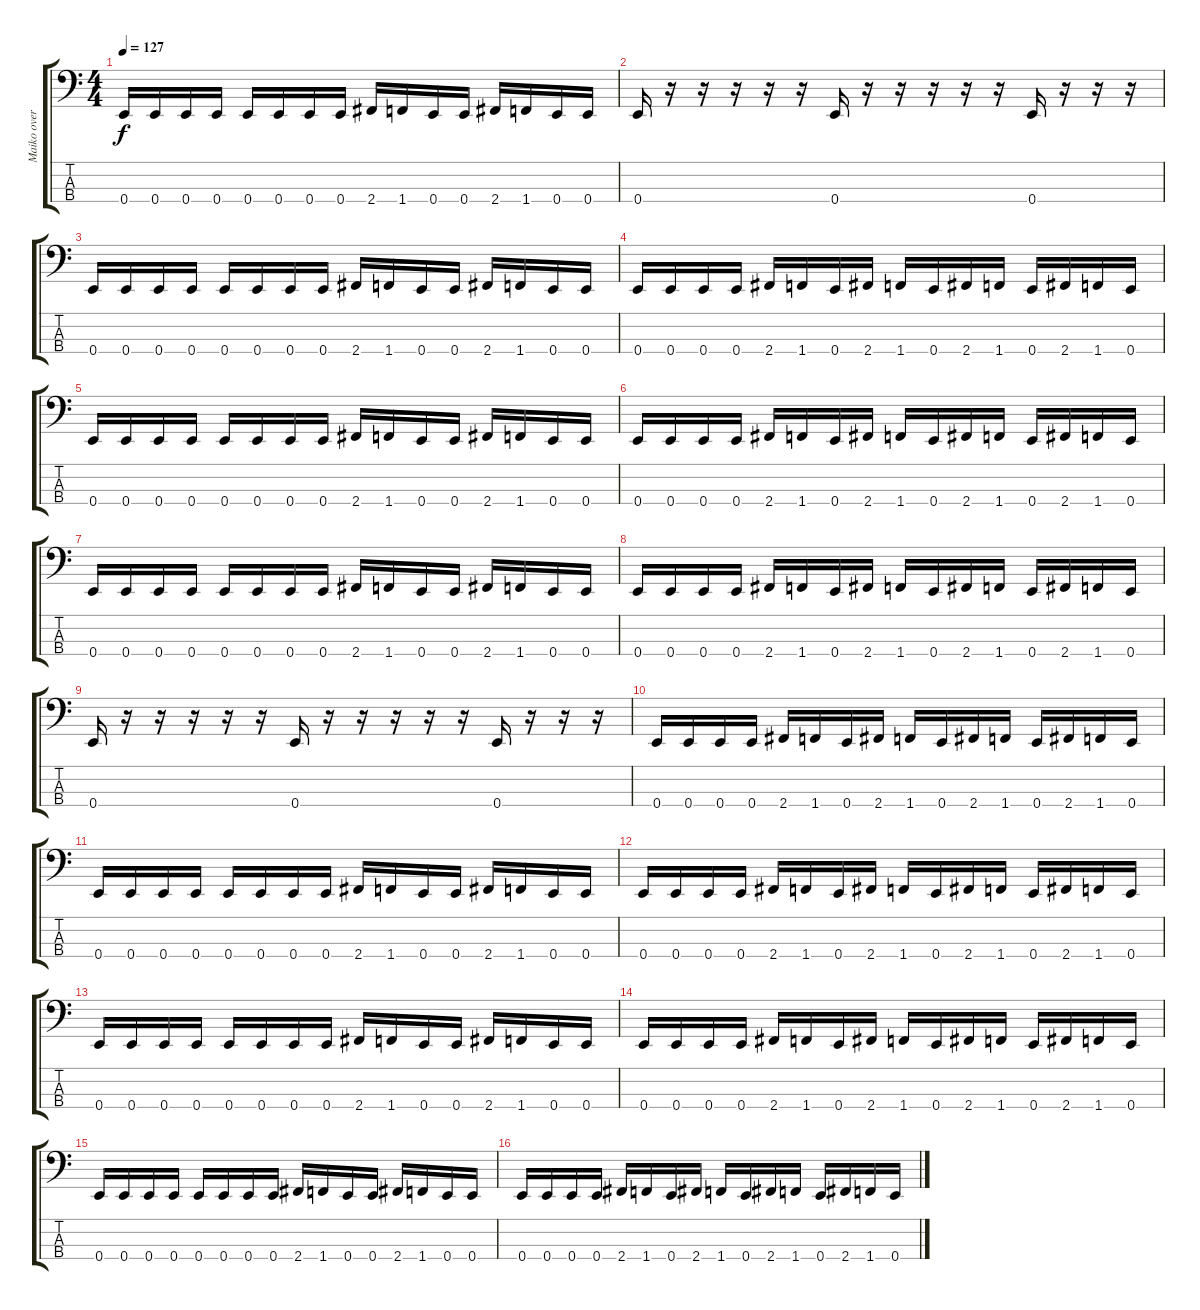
\track ("Maiko overdub" "Maiko over") {instrument slapbass2}
\staff {score tabs}
\tuning (G2 D2 A1 E1) {hide}
\ts (4 4)
\tempo 127
\clef f4
\ks c
0.4.16{dy f} 0.4.16 0.4.16 0.4.16 0.4.16 0.4.16 0.4.16 0.4.16 2.4.16 1.4.16 0.4.16 0.4.16 2.4.16 1.4.16 0.4.16 0.4.16 |
0.4.16 r.16 r.16 r.16 r.16 r.16 0.4.16 r.16 r.16 r.16 r.16 r.16 0.4.16 r.16 r.16 r.16 |
0.4.16 0.4.16 0.4.16 0.4.16 0.4.16 0.4.16 0.4.16 0.4.16 2.4.16 1.4.16 0.4.16 0.4.16 2.4.16 1.4.16 0.4.16 0.4.16 |
0.4.16 0.4.16 0.4.16 0.4.16 2.4.16 1.4.16 0.4.16 2.4.16 1.4.16 0.4.16 2.4.16 1.4.16 0.4.16 2.4.16 1.4.16 0.4.16 |
0.4.16 0.4.16 0.4.16 0.4.16 0.4.16 0.4.16 0.4.16 0.4.16 2.4.16 1.4.16 0.4.16 0.4.16 2.4.16 1.4.16 0.4.16 0.4.16 |
0.4.16 0.4.16 0.4.16 0.4.16 2.4.16 1.4.16 0.4.16 2.4.16 1.4.16 0.4.16 2.4.16 1.4.16 0.4.16 2.4.16 1.4.16 0.4.16 |
0.4.16 0.4.16 0.4.16 0.4.16 0.4.16 0.4.16 0.4.16 0.4.16 2.4.16 1.4.16 0.4.16 0.4.16 2.4.16 1.4.16 0.4.16 0.4.16 |
0.4.16 0.4.16 0.4.16 0.4.16 2.4.16 1.4.16 0.4.16 2.4.16 1.4.16 0.4.16 2.4.16 1.4.16 0.4.16 2.4.16 1.4.16 0.4.16 |
0.4.16 r.16 r.16 r.16 r.16 r.16 0.4.16 r.16 r.16 r.16 r.16 r.16 0.4.16 r.16 r.16 r.16 |
0.4.16 0.4.16 0.4.16 0.4.16 2.4.16 1.4.16 0.4.16 2.4.16 1.4.16 0.4.16 2.4.16 1.4.16 0.4.16 2.4.16 1.4.16 0.4.16 |
0.4.16 0.4.16 0.4.16 0.4.16 0.4.16 0.4.16 0.4.16 0.4.16 2.4.16 1.4.16 0.4.16 0.4.16 2.4.16 1.4.16 0.4.16 0.4.16 |
0.4.16 0.4.16 0.4.16 0.4.16 2.4.16 1.4.16 0.4.16 2.4.16 1.4.16 0.4.16 2.4.16 1.4.16 0.4.16 2.4.16 1.4.16 0.4.16 |
0.4.16 0.4.16 0.4.16 0.4.16 0.4.16 0.4.16 0.4.16 0.4.16 2.4.16 1.4.16 0.4.16 0.4.16 2.4.16 1.4.16 0.4.16 0.4.16 |
0.4.16 0.4.16 0.4.16 0.4.16 2.4.16 1.4.16 0.4.16 2.4.16 1.4.16 0.4.16 2.4.16 1.4.16 0.4.16 2.4.16 1.4.16 0.4.16 |
0.4.16 0.4.16 0.4.16 0.4.16 0.4.16 0.4.16 0.4.16 0.4.16 2.4.16 1.4.16 0.4.16 0.4.16 2.4.16 1.4.16 0.4.16 0.4.16 |
0.4.16 0.4.16 0.4.16 0.4.16 2.4.16 1.4.16 0.4.16 2.4.16 1.4.16 0.4.16 2.4.16 1.4.16 0.4.16 2.4.16 1.4.16 0.4.16
